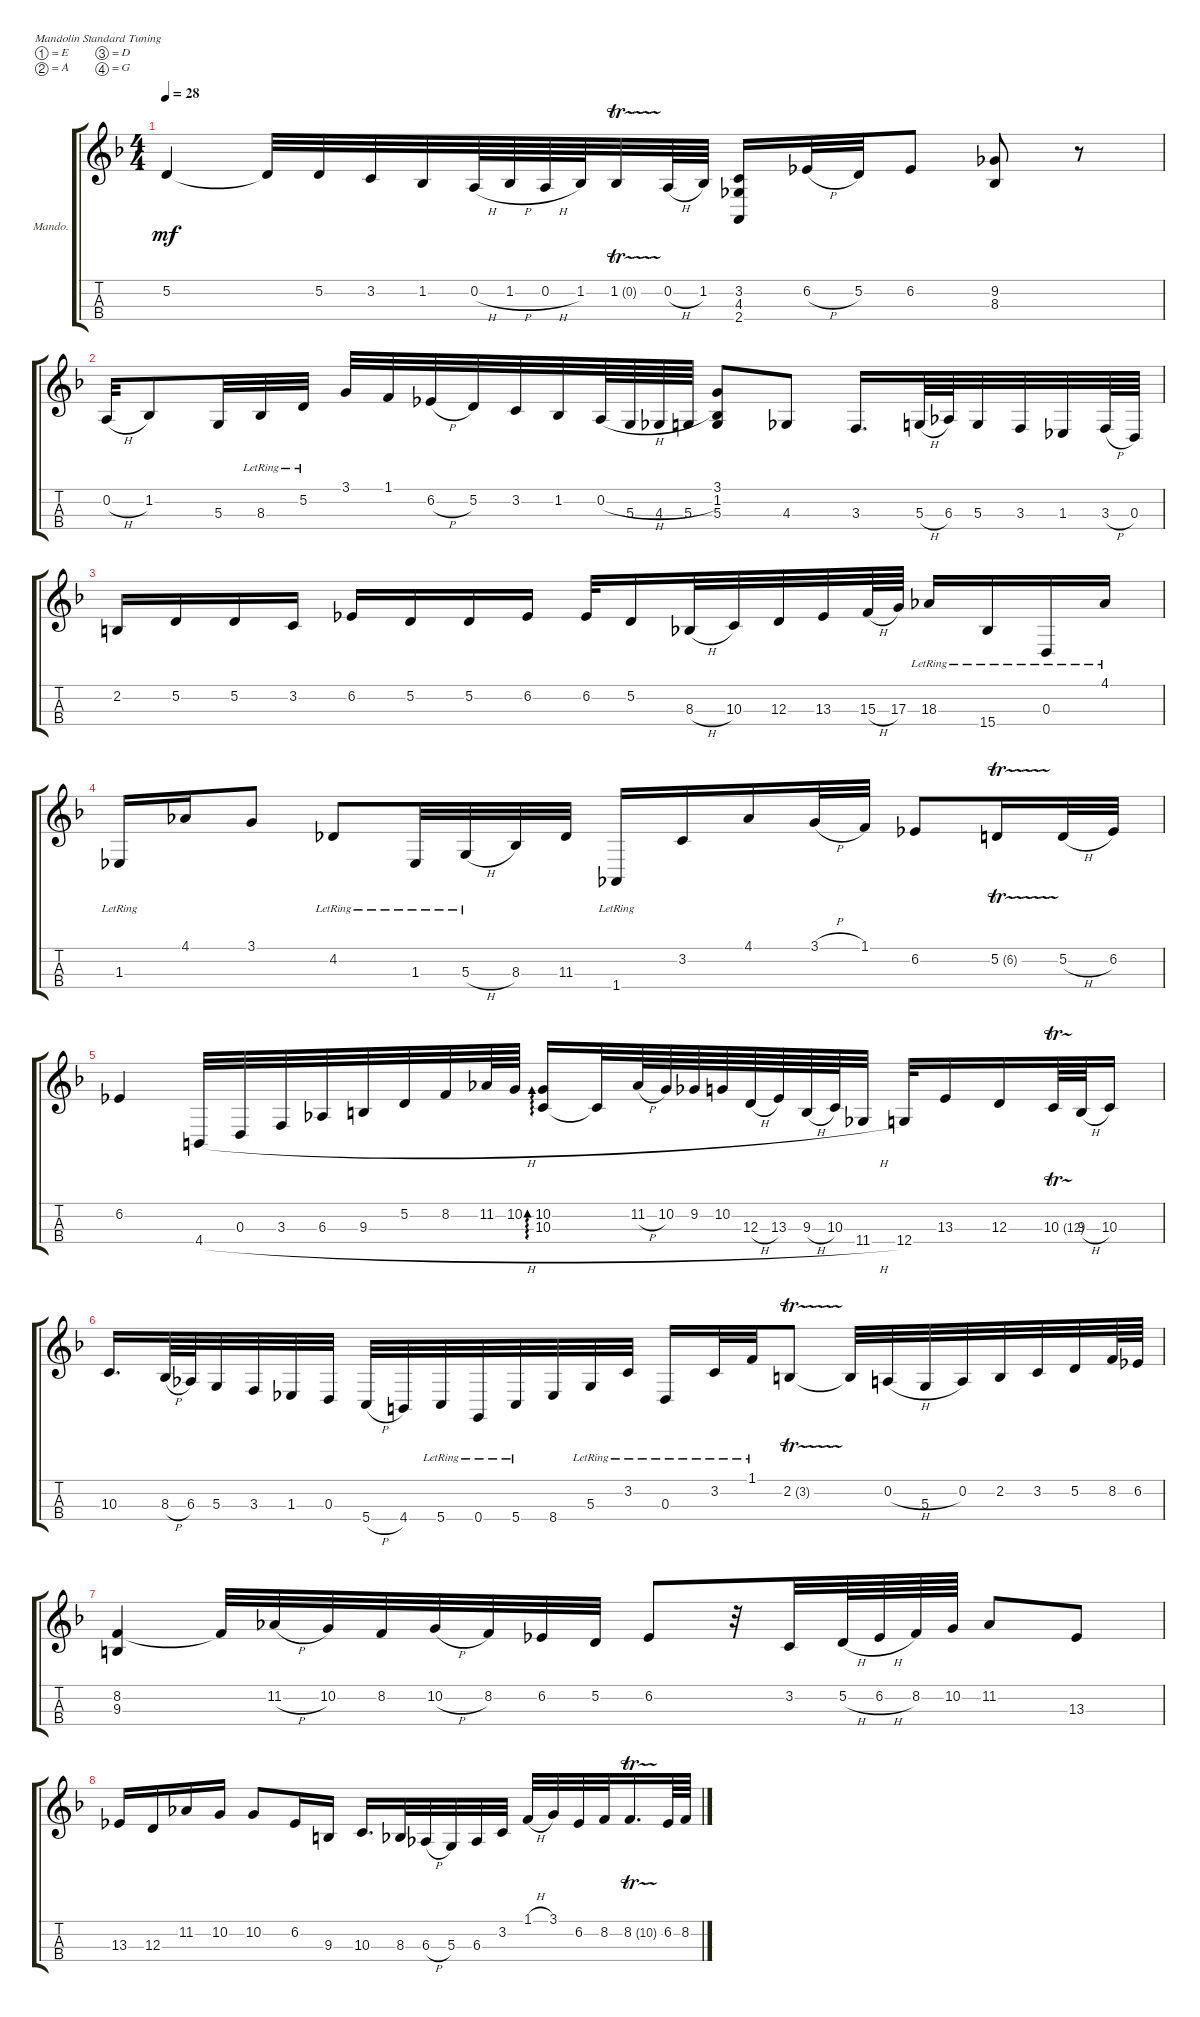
\bracketExtendMode groupsimilarinstruments
\firstSystemTrackNameOrientation horizontal
\otherSystemsTrackNameOrientation horizontal
\track ("Mandoline" "Mando.") {instrument acousticguitarsteel}
\staff {score tabs}
\tuning (E4 A3 D3 G2)
\displaytranspose 0
\ts (4 4)
\tempo 28
\clef g2
\ks f
5.2.4{dy mf} 5.2{t}.32 5.2.32 3.2.32 1.2.32 0.2{h}.64 1.2{h}.64 0.2{h}.64 1.2.64 1.2{tr (0 16)}.32 0.2{h}.64 1.2.64 (3.2 2.4 4.3).16 6.2{h}.32 5.2.32 6.2.8 (9.2 8.3).8 r.8 |
0.2{h}.32 1.2.8 5.3.32 8.3{lr}.32 5.2{lr}.32 3.1.32 1.1.32 6.2{h}.32 5.2.32 3.2.32 1.2.32 0.2{h}.64 5.3.64 4.3.64 5.3.64 (5.3 3.1 1.2).8 4.3.8 3.3.16{d} 5.3{h}.64 6.3.64 5.3.32 3.3.32 1.3.32 3.3{h}.64 0.3.64 |
2.2.16 5.2.16 5.2.16 3.2.16 6.2.16 5.2.16 5.2.16 6.2.16 6.2.32 5.2.16 8.3{h}.32 10.3.32 12.3.32 13.3.32 15.3{h}.64 17.3.64 18.3{lr}.16 15.4{lr}.16 0.3{lr}.16 4.1{lr}.16 |
1.3{lr}.16 4.1.16 3.1.8 4.2{lr}.8 1.3{lr}.32 5.3{h lr}.32 8.3.32 11.3.32 1.4{lr}.16 3.2.16 4.1.16 3.1{h}.32 1.1.32 6.2.8 5.2{tr (6 16)}.16 5.2{h}.32 6.2.32 |
6.2.4 4.4{h}.32 0.3.32 3.3.32 6.3.32 9.3.32 5.2.32 8.2.32 11.2.64 10.2.64 (10.3 10.2).16{ad 0} 10.3{t}.32 11.2{h}.64 10.2.64 9.2.64 10.2.64 12.3{h}.64 13.3.64 9.3{h}.64 10.3.64 11.4{h}.32 12.4.32 13.3.16 12.3.16 10.3{tr (12 16)}.64 9.3{h}.64 10.3.16 |
10.3.16{d} 8.3{h}.64 6.3.64 5.3.32 3.3.32 1.3.32 0.3.32 5.4{h}.32 4.4.32 5.4{lr}.32 0.4{lr}.32 5.4{lr}.32 8.4.32 5.3{lr}.32 3.2{lr}.32 0.3{lr}.16 3.2{lr}.32 1.1{lr}.32 2.2{tr (3 16)}.8 2.2{t}.32 0.2{h}.32 5.3.32 0.2.32 2.2.32 3.2.32 5.2.32 8.2.64 6.2.64 |
(8.2 9.3).4 8.2{t}.32 11.2{h}.32 10.2.32 8.2.32 10.2{h}.32 8.2.32 6.2.32 5.2.32 6.2.8 r.32 3.2.32 5.2{h}.64 6.2{h}.64 8.2.64 10.2.64 11.2.8 13.3.8 |
13.3.16 12.3.16 11.2.16 10.2.16 10.2.8 6.2.16 9.3.16 10.3.16{d} 8.3.32 6.3{h}.32 5.3.32 6.3.32 3.2.32 1.1{h}.32 3.1.32 6.2.32 8.2.32 8.2{tr (10 16)}.16{d} 6.2.64 8.2.64
